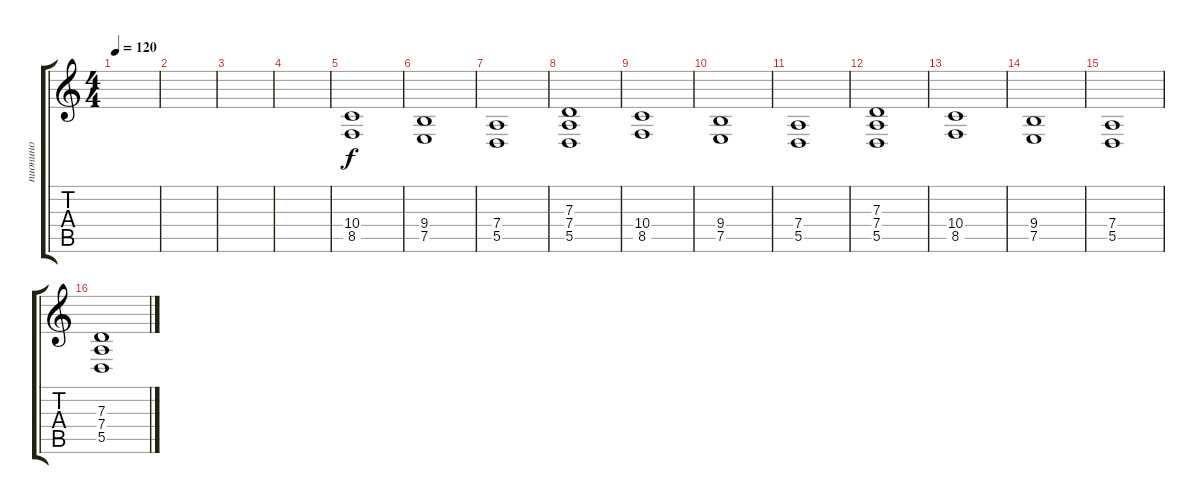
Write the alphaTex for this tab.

\track ("пионино" "пионино") {instrument acousticgrandpiano}
\staff {score tabs}
\tuning (E4 B3 G3 D3 A2 E2) {hide}
\ts (4 4)
\tempo 120
\clef g2
\ks c
|
|
|
|
(10.4 8.5).1 |
(9.4 7.5).1 |
(7.4 5.5).1 |
(7.3 7.4 5.5).1 |
(10.4 8.5).1 |
(9.4 7.5).1 |
(7.4 5.5).1 |
(7.3 7.4 5.5).1 |
(10.4 8.5).1 |
(9.4 7.5).1 |
(7.4 5.5).1 |
(7.3 7.4 5.5).1
